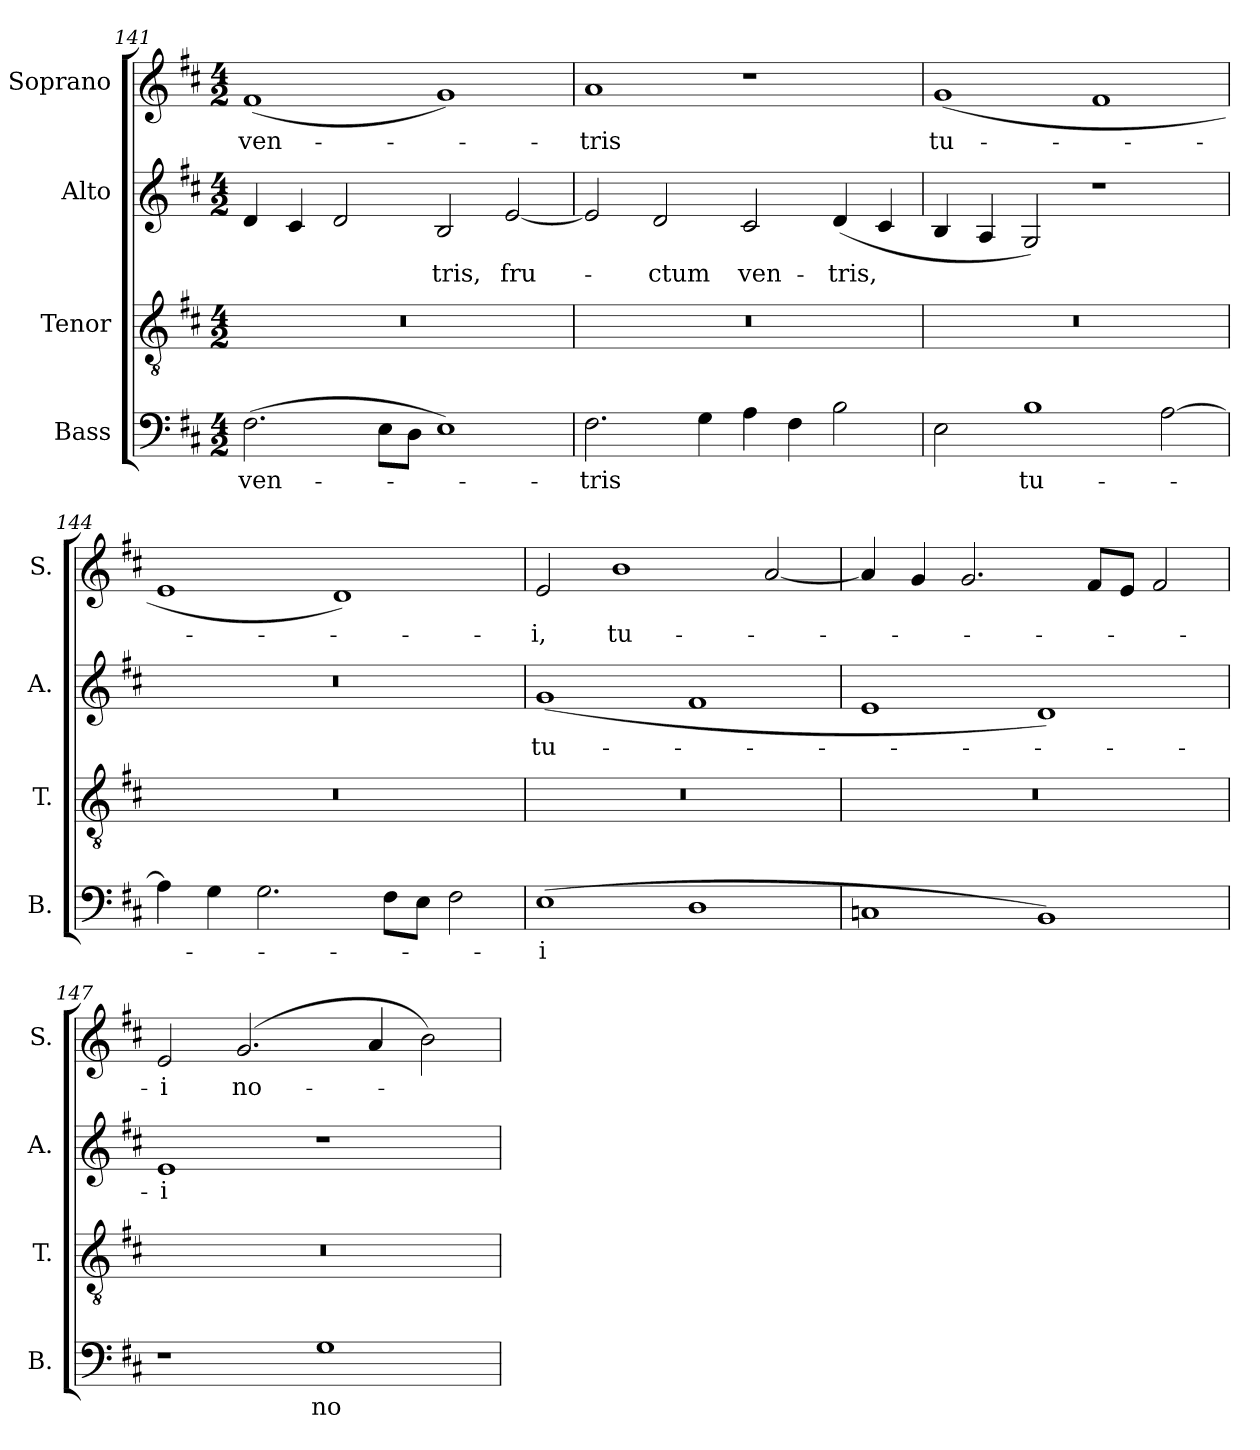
**kern	**text	**kern	**kern	**text	**kern	**text
*part4	*part4	*part3	*part2	*part2	*part1	*part1
*staff4	*staff4	*staff3	*staff2	*staff2	*staff1	*staff1
*I"Bass	*	*I"Tenor	*I"Alto	*	*I"Soprano	*
*I'B.	*	*I'T.	*I'A.	*	*I'S.	*
*clefF4	*	*clefGv2	*clefG2	*	*clefG2	*
*	*	*ITrd7c12	*	*	*	*
*k[f#c#]	*	*k[f#c#]	*k[f#c#]	*	*k[f#c#]	*
*D:	*	*D:	*D:	*	*D:	*
*M4/2	*	*M4/2	*M4/2	*	*M4/2	*
=141	=141	=141	=141	=141	=141	=141
!	!LO:LY:b:color=#000000	!LO:N:vis=1	!	!	!	!
!	!	!	!	!	!	!LO:LY:b:color=#000000
(2.F#i\	ven-	0r	4di/	.	(1f#i	ven-
.	.	.	4c#i/	.	.	.
.	.	.	2di/	.	.	.
8Ei\L	.	.	.	.	.	.
8Di\J	.	.	.	.	.	.
!	!	!	!	!LO:LY:b:color=#000000	!	!
1Ei)	.	.	2Bi/	-tris,	1gi)	.
!	!	!	!	!LO:LY:b:color=#000000	!	!
.	.	.	[2ei/	fru-	.	.
=142	=142	=142	=142	=142	=142	=142
!	!LO:LY:b:color=#000000	!LO:N:vis=1	!	!	!	!
!	!	!	!	!	!	!LO:LY:b:color=#000000
2.F#i\	-tris	0r	2ei/]	.	1ai	-tris
!	!	!	!	!LO:LY:b:color=#000000	!	!
.	.	.	2di/	-ctum	.	.
4Gi\	.	.	.	.	.	.
!	!	!	!	!LO:LY:b:color=#000000	!	!
4Ai\	.	.	2c#i/	ven-	1r	.
4F#i\	.	.	.	.	.	.
!	!	!	!	!LO:LY:b:color=#000000	!	!
2Bi\	.	.	(4di/	-tris,	.	.
.	.	.	4c#i/	.	.	.
=143	=143	=143	=143	=143	=143	=143
!	!	!LO:N:vis=1	!	!	!	!
!	!	!	!	!	!	!LO:LY:b:color=#000000
2Ei\	.	0r	4Bi/	.	(1gi	tu-
.	.	.	4Ai/	.	.	.
!	!LO:LY:b:color=#000000	!	!	!	!	!
1Bi	tu-	.	2Gi/)	.	.	.
.	.	.	1r	.	1f#i	.
[2Ai\	.	.	.	.	.	.
=144	=144	=144	=144	=144	=144	=144
!	!	!LO:N:vis=1	!LO:N:vis=1	!	!	!
4Ai\]	.	0r	0r	.	1ei	.
4Gi\	.	.	.	.	.	.
2.Gi\	.	.	.	.	.	.
.	.	.	.	.	1di)	.
8F#i\L	.	.	.	.	.	.
8Ei\J	.	.	.	.	.	.
2F#i\	.	.	.	.	.	.
!!LO:PB:g=z
=145	=145	=145	=145	=145	=145	=145
!	!LO:LY:b:color=#000000	!LO:N:vis=1	!	!	!	!
!	!	!	!	!LO:LY:b:color=#000000	!	!
!	!	!	!	!	!	!LO:LY:b:color=#000000
(1Ei	-i	0r	(1gi	tu-	2ei/	-i,
!	!	!	!	!	!	!LO:LY:b:color=#000000
.	.	.	.	.	1bi	tu-
1Di	.	.	1f#i	.	.	.
.	.	.	.	.	[2ai/	.
=146	=146	=146	=146	=146	=146	=146
!	!	!LO:N:vis=1	!	!	!	!
1Cni	.	0r	1ei	.	4ai/]	.
.	.	.	.	.	4gi/	.
.	.	.	.	.	2.gi/	.
1BBi)	.	.	1di)	.	.	.
.	.	.	.	.	8f#i/L	.
.	.	.	.	.	8ei/J	.
.	.	.	.	.	2f#i/	.
=147	=147	=147	=147	=147	=147	=147
!	!	!LO:N:vis=1	!	!	!	!
!	!	!	!	!LO:LY:b:color=#000000	!	!
!	!	!	!	!	!	!LO:LY:b:color=#000000
1r	.	0r	1ei	-i	2ei/	-i
!	!	!	!	!	!	!LO:LY:b:color=#000000
.	.	.	.	.	(2.gi/	no-
!	!LO:LY:b:color=#000000	!	!	!	!	!
1Gi	no-	.	1r	.	.	.
.	.	.	.	.	4ai/	.
.	.	.	.	.	2bi\)	.
=	=	=	=	=	=	=
*-	*-	*-	*-	*-	*-	*-
